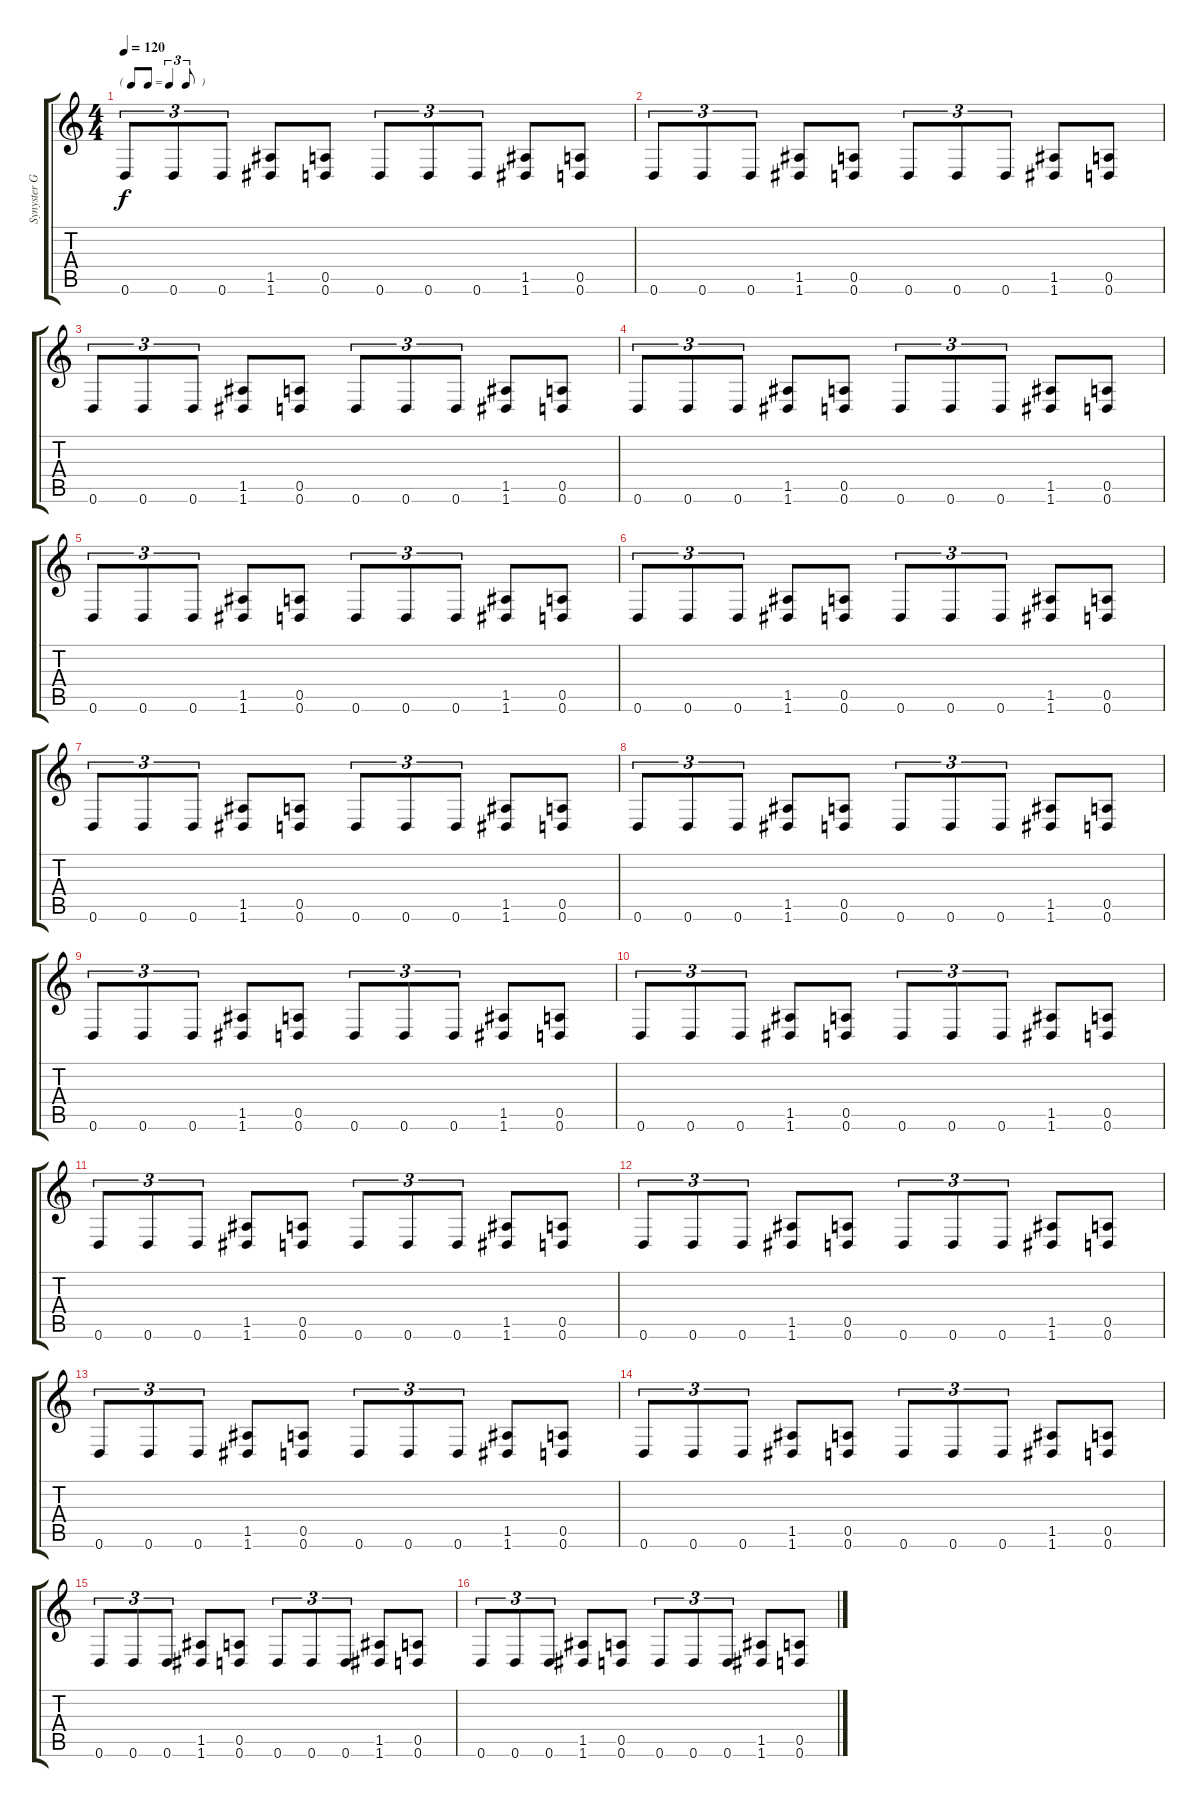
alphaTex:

\track ("Synyster Gates" "Synyster G") {instrument distortionguitar}
\staff {score tabs}
\tuning (E4 B3 G3 D3 A2 D2) {hide}
\ts (4 4)
\tf triplet8th
\tempo 120
\clef g2
\ks c
0.6.8{tu (3 2) dy f} 0.6.8{tu (3 2)} 0.6.8{tu (3 2)} (1.5 1.6).8 (0.5 0.6).8 0.6.8{tu (3 2)} 0.6.8{tu (3 2)} 0.6.8{tu (3 2)} (1.5 1.6).8 (0.5 0.6).8 |
0.6.8{tu (3 2)} 0.6.8{tu (3 2)} 0.6.8{tu (3 2)} (1.5 1.6).8 (0.5 0.6).8 0.6.8{tu (3 2)} 0.6.8{tu (3 2)} 0.6.8{tu (3 2)} (1.5 1.6).8 (0.5 0.6).8 |
0.6.8{tu (3 2)} 0.6.8{tu (3 2)} 0.6.8{tu (3 2)} (1.5 1.6).8 (0.5 0.6).8 0.6.8{tu (3 2)} 0.6.8{tu (3 2)} 0.6.8{tu (3 2)} (1.5 1.6).8 (0.5 0.6).8 |
0.6.8{tu (3 2)} 0.6.8{tu (3 2)} 0.6.8{tu (3 2)} (1.5 1.6).8 (0.5 0.6).8 0.6.8{tu (3 2)} 0.6.8{tu (3 2)} 0.6.8{tu (3 2)} (1.5 1.6).8 (0.5 0.6).8 |
0.6.8{tu (3 2)} 0.6.8{tu (3 2)} 0.6.8{tu (3 2)} (1.5 1.6).8 (0.5 0.6).8 0.6.8{tu (3 2)} 0.6.8{tu (3 2)} 0.6.8{tu (3 2)} (1.5 1.6).8 (0.5 0.6).8 |
0.6.8{tu (3 2)} 0.6.8{tu (3 2)} 0.6.8{tu (3 2)} (1.5 1.6).8 (0.5 0.6).8 0.6.8{tu (3 2)} 0.6.8{tu (3 2)} 0.6.8{tu (3 2)} (1.5 1.6).8 (0.5 0.6).8 |
0.6.8{tu (3 2)} 0.6.8{tu (3 2)} 0.6.8{tu (3 2)} (1.5 1.6).8 (0.5 0.6).8 0.6.8{tu (3 2)} 0.6.8{tu (3 2)} 0.6.8{tu (3 2)} (1.5 1.6).8 (0.5 0.6).8 |
0.6.8{tu (3 2)} 0.6.8{tu (3 2)} 0.6.8{tu (3 2)} (1.5 1.6).8 (0.5 0.6).8 0.6.8{tu (3 2)} 0.6.8{tu (3 2)} 0.6.8{tu (3 2)} (1.5 1.6).8 (0.5 0.6).8 |
0.6.8{tu (3 2)} 0.6.8{tu (3 2)} 0.6.8{tu (3 2)} (1.5 1.6).8 (0.5 0.6).8 0.6.8{tu (3 2)} 0.6.8{tu (3 2)} 0.6.8{tu (3 2)} (1.5 1.6).8 (0.5 0.6).8 |
0.6.8{tu (3 2)} 0.6.8{tu (3 2)} 0.6.8{tu (3 2)} (1.5 1.6).8 (0.5 0.6).8 0.6.8{tu (3 2)} 0.6.8{tu (3 2)} 0.6.8{tu (3 2)} (1.5 1.6).8 (0.5 0.6).8 |
0.6.8{tu (3 2)} 0.6.8{tu (3 2)} 0.6.8{tu (3 2)} (1.5 1.6).8 (0.5 0.6).8 0.6.8{tu (3 2)} 0.6.8{tu (3 2)} 0.6.8{tu (3 2)} (1.5 1.6).8 (0.5 0.6).8 |
0.6.8{tu (3 2)} 0.6.8{tu (3 2)} 0.6.8{tu (3 2)} (1.5 1.6).8 (0.5 0.6).8 0.6.8{tu (3 2)} 0.6.8{tu (3 2)} 0.6.8{tu (3 2)} (1.5 1.6).8 (0.5 0.6).8 |
0.6.8{tu (3 2)} 0.6.8{tu (3 2)} 0.6.8{tu (3 2)} (1.5 1.6).8 (0.5 0.6).8 0.6.8{tu (3 2)} 0.6.8{tu (3 2)} 0.6.8{tu (3 2)} (1.5 1.6).8 (0.5 0.6).8 |
0.6.8{tu (3 2) volume 13} 0.6.8{tu (3 2)} 0.6.8{tu (3 2)} (1.5 1.6).8 (0.5 0.6).8 0.6.8{tu (3 2)} 0.6.8{tu (3 2)} 0.6.8{tu (3 2)} (1.5 1.6).8 (0.5 0.6).8 |
0.6.8{tu (3 2)} 0.6.8{tu (3 2)} 0.6.8{tu (3 2)} (1.5 1.6).8 (0.5 0.6).8 0.6.8{tu (3 2)} 0.6.8{tu (3 2)} 0.6.8{tu (3 2)} (1.5 1.6).8 (0.5 0.6).8 |
0.6.8{tu (3 2) volume 10} 0.6.8{tu (3 2)} 0.6.8{tu (3 2)} (1.5 1.6).8 (0.5 0.6).8 0.6.8{tu (3 2)} 0.6.8{tu (3 2)} 0.6.8{tu (3 2)} (1.5 1.6).8 (0.5 0.6).8
